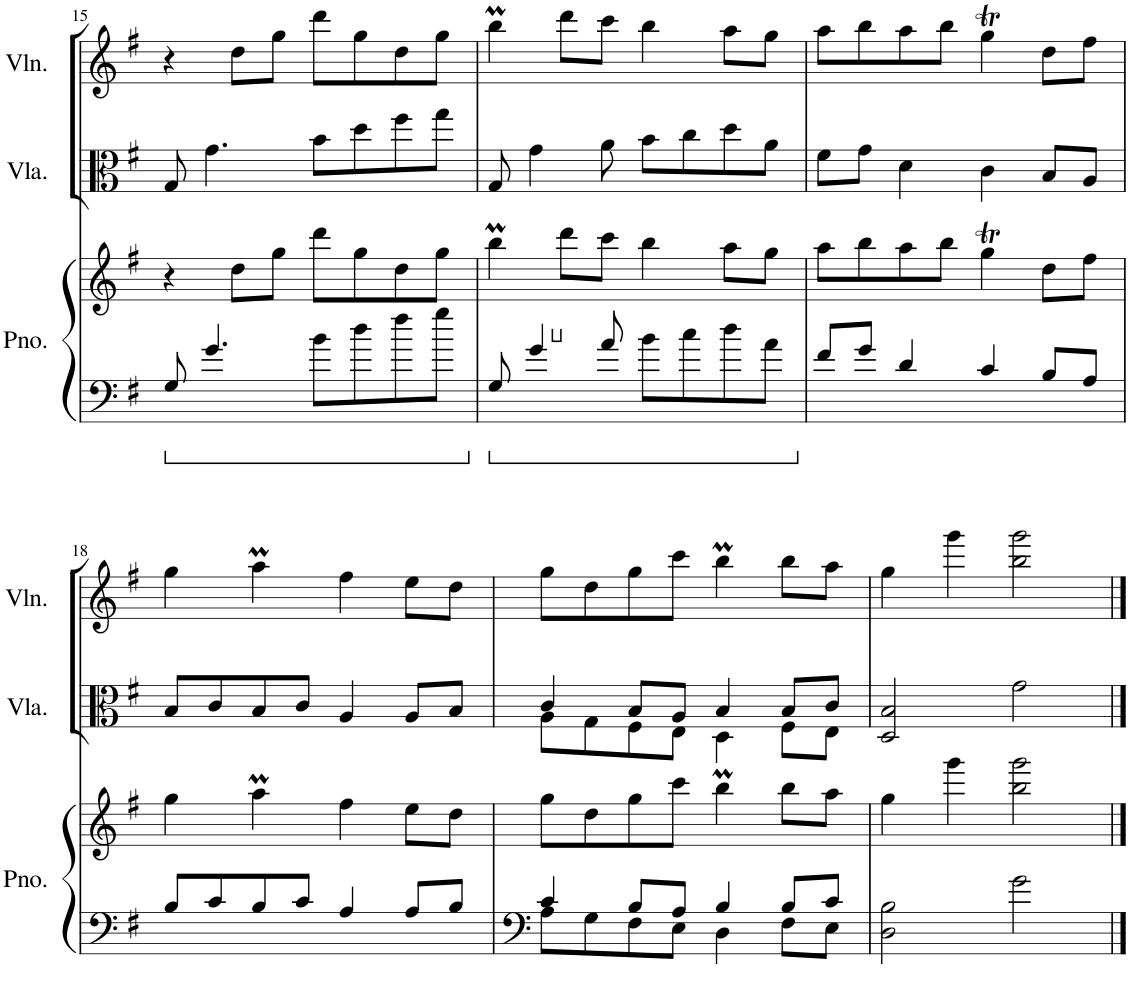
**kern	**kern	**kern	**kern
*part3	*part3	*part2	*part1
*staff4	*staff3	*staff2	*staff1
*I"Piano	*	*I"Viola	*I"Violin
*I'Pno.	*	*I'Vla.	*I'Vln.
!!LO:PB:g=z
*clefG2	*clefG2	*clefC3	*clefG2
*k[f#]	*k[f#]	*k[f#]	*k[f#]
*M4/4	*M4/4	*M4/4	*M4/4
*ped	*	*	*
=15	=15	=15	=15
8G/	4r	8G/	4r
4.g/	.	4.g\	.
.	8dd\L	.	8dd\L
.	8gg\J	.	8gg\J
8b\L	8ddd\L	8b\L	8ddd\L
8dd\	8gg\	8dd\	8gg\
8ff#\	8dd\	8ff#\	8dd\
8gg\J	8gg\J	8gg\J	8gg\J
=16	=16	=16	=16
8G/	4bbm\	8G/	4bbm\
4g/	.	4g\	.
*	*Xped	*	*
*	*ped	*	*
.	8ddd\L	.	8ddd\L
8a/	8ccc\J	8a\	8ccc\J
8b\L	4bb\	8b\L	4bb\
8cc\	.	8cc\	.
8dd\	8aa\L	8dd\	8aa\L
8a\J	8gg\J	8a\J	8gg\J
=17	=17	=17	=17
*Xped	*	*	*
8f#/L	8aa\L	8f#\L	8aa\L
8g/J	8bb\	8g\J	8bb\
4d/	8aa\	4d\	8aa\
.	8bb\J	.	8bb\J
4c/	4ggT\	4c\	4ggT\
8B/L	8dd\L	8B/L	8dd\L
8A/J	8ff#\J	8A/J	8ff#\J
!!LO:LB:g=z
=18	=18	=18	=18
8B/L	4gg\	8B/L	4gg\
8c/	.	8c/	.
8B/	4aaM\	8B/	4aaM\
8c/J	.	8c/J	.
4A/	4ff#\	4A/	4ff#\
8A/L	8ee\L	8A/L	8ee\L
8B/J	8dd\J	8B/J	8dd\J
=19	=19	=19	=19
*^	*	*^	*
4c/	8A\L	8gg\L	4c/	8A\L	8gg\L
.	8G\	8dd\	.	8G\	8dd\
8B/L	8F#\	8gg\	8B/L	8F#\	8gg\
8A/J	8E\J	8ccc\J	8A/J	8E\J	8ccc\J
4B/	4D\	4bbm\	4B/	4D\	4bbm\
8B/L	8F#\L	8bb\L	8B/L	8F#\L	8bb\L
8c/J	8E\J	8aa\J	8c/J	8E\J	8aa\J
*v	*v	*	*v	*v	*
=20	=20	=20	=20
2D\ 2B\	4gg\	2D/ 2B/	4gg\
.	4ggg\	.	4ggg\
2g\	2bb\ 2ggg\	2g\	2bb\ 2ggg\
==	==	==	==
*-	*-	*-	*-
